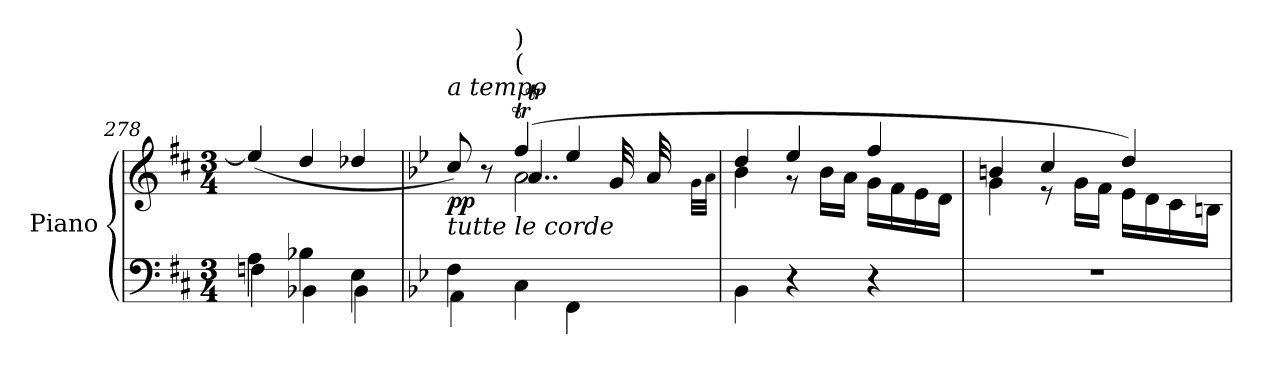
**kern	**kern	**dynam
*part1	*part1	*part1
*staff2	*staff1	*staff1/2
*I"Piano	*	*
*I'Pno.	*	*
!!LO:LB:g=z
*clefF4	*clefG2	*
*k[f#c#]	*k[f#c#]	*
*M3/4	*M3/4	*
=278	=278	=278
*^	*	*
4A\	4Fn\	(4ee-/]	.
4B-X\	4BB-X\	4dd/	.
4E\	4BB-\	4dd-X/	.
=279	=279	=279	=279
*k[b-e-]	*	*k[b-e-]	*
*	*	*^	*
*	*	*	*^	*
!	!	!LO:TX:b:i:t=tutte le corde	!	!	!
!	!	!LO:TX:a:i:t=a tempo	!	!	!
!	!	!	!	!	!LO:DY:b
4F\	4AA\	8cc/)	4ryy	4ryy	pp
.	.	8r	.	.	.
!	!	!LO:TX:a:t=(	!	!	!
!	!	!LO:TX:a:t=)	!	!	!
2ryy	4C\	(4ffT/	2a\	4..at!	.
.	4FF\	4ee-TTT/	.	.	.
.	.	.	.	32g!	.
.	.	.	.	32a!	.
*v	*v	*	*	*	*
*	*	*v	*v	*
.	.	32qg\LLL	.
.	.	32qa\JJJ	.
=280	=280	=280	=280
4BB-\	4dd/	4b-\	.
4r	4ee-/	8r	.
.	.	16b-\LL	.
.	.	16a\JJ	.
4r	4ff/	16g\LL	.
.	.	16f\	.
.	.	16e-\	.
.	.	16d\JJ	.
=281	=281	=281	=281
2.r	4bn/	4g\	.
.	4cc/	8r	.
.	.	16g\LL	.
.	.	16f\JJ	.
.	4dd/)	16e-\LL	.
.	.	16d\	.
.	.	16c\	.
.	.	16Bn\JJ	.
*	*v	*v	*
=	=	=
*-	*-	*-
